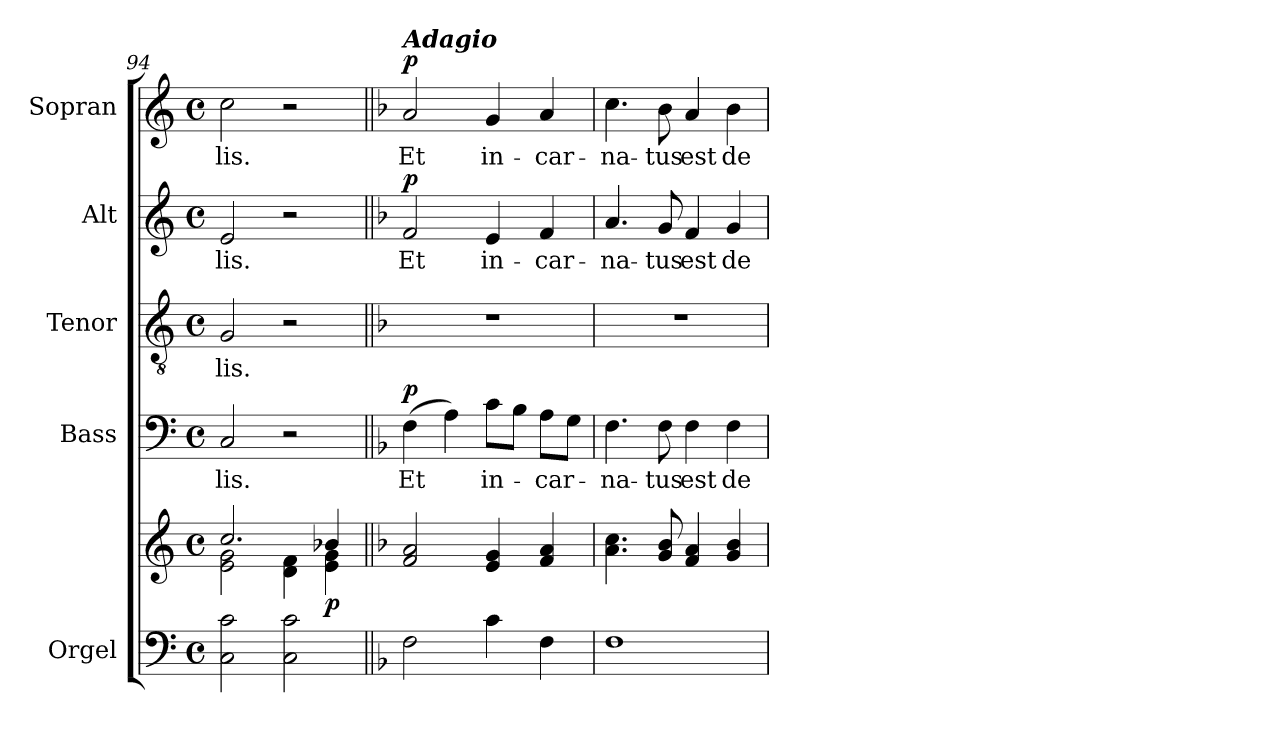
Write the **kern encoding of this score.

**kern	**kern	**dynam	**kern	**text	**dynam	**kern	**text	**kern	**text	**dynam	**kern	**text	**dynam
*part5	*part5	*part5	*part4	*part4	*part4	*part3	*part3	*part2	*part2	*part2	*part1	*part1	*part1
*staff6	*staff5	*staff5/6	*staff4	*staff4	*staff4	*staff3	*staff3	*staff2	*staff2	*staff2	*staff1	*staff1	*staff1
*I"Orgel	*	*	*I"Bass	*	*	*I"Tenor	*	*I"Alt	*	*	*I"Sopran	*	*
*I'Org.	*	*	*I'B.	*	*	*I'T.	*	*I'A.	*	*	*I'S.	*	*
*clefF4	*clefG2	*	*clefF4	*	*	*clefGv2	*	*clefG2	*	*	*clefG2	*	*
*k[]	*k[]	*	*k[]	*	*	*k[]	*	*k[]	*	*	*k[]	*	*
*C:	*C:	*	*C:	*	*	*C:	*	*C:	*	*	*C:	*	*
*M4/4	*M4/4	*	*M4/4	*	*	*M4/4	*	*M4/4	*	*	*M4/4	*	*
*met(c)	*met(c)	*	*met(c)	*	*	*met(c)	*	*met(c)	*	*	*met(c)	*	*
=94	=94	=94	=94	=94	=94	=94	=94	=94	=94	=94	=94	=94	=94
*	*^	*	*	*	*	*	*	*	*	*	*	*	*
!	!	!	!	!	!LO:LY:b	!	!	!LO:LY:b	!	!LO:LY:b	!	!	!LO:LY:b	!
2C\ 2c\	2.cc/	2e\ 2g\	.	2C/	-lis.	.	2G/	-lis.	2e/	-lis.	.	2cc\	-lis.	.
2C\ 2c\	.	4d\ 4f\	.	2r	.	.	2r	.	2r	.	.	2r	.	.
!	!	!	!LO:DY:b	!	!	!	!	!	!	!	!	!	!	!
.	4b-X/	4e\ 4g\	p	.	.	.	.	.	.	.	.	.	.	.
*	*v	*v	*	*	*	*	*	*	*	*	*	*	*	*
=95||	=95||	=95||	=95||	=95||	=95||	=95||	=95||	=95||	=95||	=95||	=95||	=95||	=95||
*k[b-]	*k[b-]	*	*k[b-]	*	*	*k[b-]	*	*k[b-]	*	*	*k[b-]	*	*
*F:	*F:	*	*F:	*	*	*F:	*	*F:	*	*	*F:	*	*
*	*^	*	*	*	*	*	*	*	*	*	*	*	*
!	!	!	!	!	!	!	!	!	!	!	!	!LO:TX:a:Bi:t=Adagio	!	!
!	!	!	!	!	!LO:LY:b	!LO:DY:a	!	!	!	!LO:LY:b	!LO:DY:a	!	!LO:LY:b	!LO:DY:a
*	*v	*v	*	*	*	*	*	*	*	*	*	*	*	*
2F\	2f/ 2a/	.	(>4F\	Et	p	1r	.	2f/	Et	p	2a/	Et	p
.	.	.	4A\)	.	.	.	.	.	.	.	.	.	.
!	!	!	!	!LO:LY:b	!	!	!	!	!LO:LY:b	!	!	!LO:LY:b	!
4c\	4e/ 4g/	.	8c\L	in-	.	.	.	4e/	in-	.	4g/	in-	.
.	.	.	8B-\J	.	.	.	.	.	.	.	.	.	.
!	!	!	!	!LO:LY:b	!	!	!	!	!LO:LY:b	!	!	!LO:LY:b	!
4F\	4f/ 4a/	.	8A\L	-car-	.	.	.	4f/	-car-	.	4a/	-car-	.
.	.	.	8G\J	.	.	.	.	.	.	.	.	.	.
=96	=96	=96	=96	=96	=96	=96	=96	=96	=96	=96	=96	=96	=96
!	!	!	!	!LO:LY:b	!	!	!	!	!LO:LY:b	!	!	!LO:LY:b	!
1F	4.a\ 4.cc\	.	4.F\	-na-	.	1r	.	4.a/	-na-	.	4.cc\	-na-	.
!	!	!	!	!LO:LY:b	!	!	!	!	!LO:LY:b	!	!	!LO:LY:b	!
.	8g/ 8b-/	.	8F\	-tus	.	.	.	8g/	-tus	.	8b-\	-tus	.
!	!	!	!	!LO:LY:b	!	!	!	!	!LO:LY:b	!	!	!LO:LY:b	!
.	4f/ 4a/	.	4F\	est	.	.	.	4f/	est	.	4a/	est	.
!	!	!	!	!LO:LY:b	!	!	!	!	!LO:LY:b	!	!	!LO:LY:b	!
.	4g/ 4b-/	.	4F\	de	.	.	.	4g/	de	.	4b-\	de	.
=	=	=	=	=	=	=	=	=	=	=	=	=	=
*-	*-	*-	*-	*-	*-	*-	*-	*-	*-	*-	*-	*-	*-
